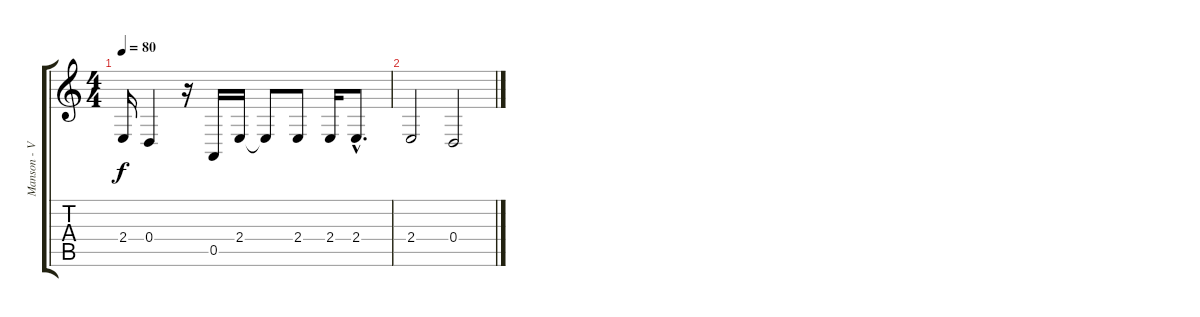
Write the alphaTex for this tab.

\track ("Manson - Vocals" "Manson - V") {instrument lead6voice}
\staff {score tabs}
\tuning (E4 B3 G3 D3 A2 E2) {hide}
\ts (4 4)
\tempo 80
\clef g2
\ks c
2.4{t}.16{dy f} 0.4.4 r.16 0.5.16 2.4.16 2.4{t}.8 2.4.8 2.4.16 2.4{hac}.8{d} |
2.4.2 0.4.2
